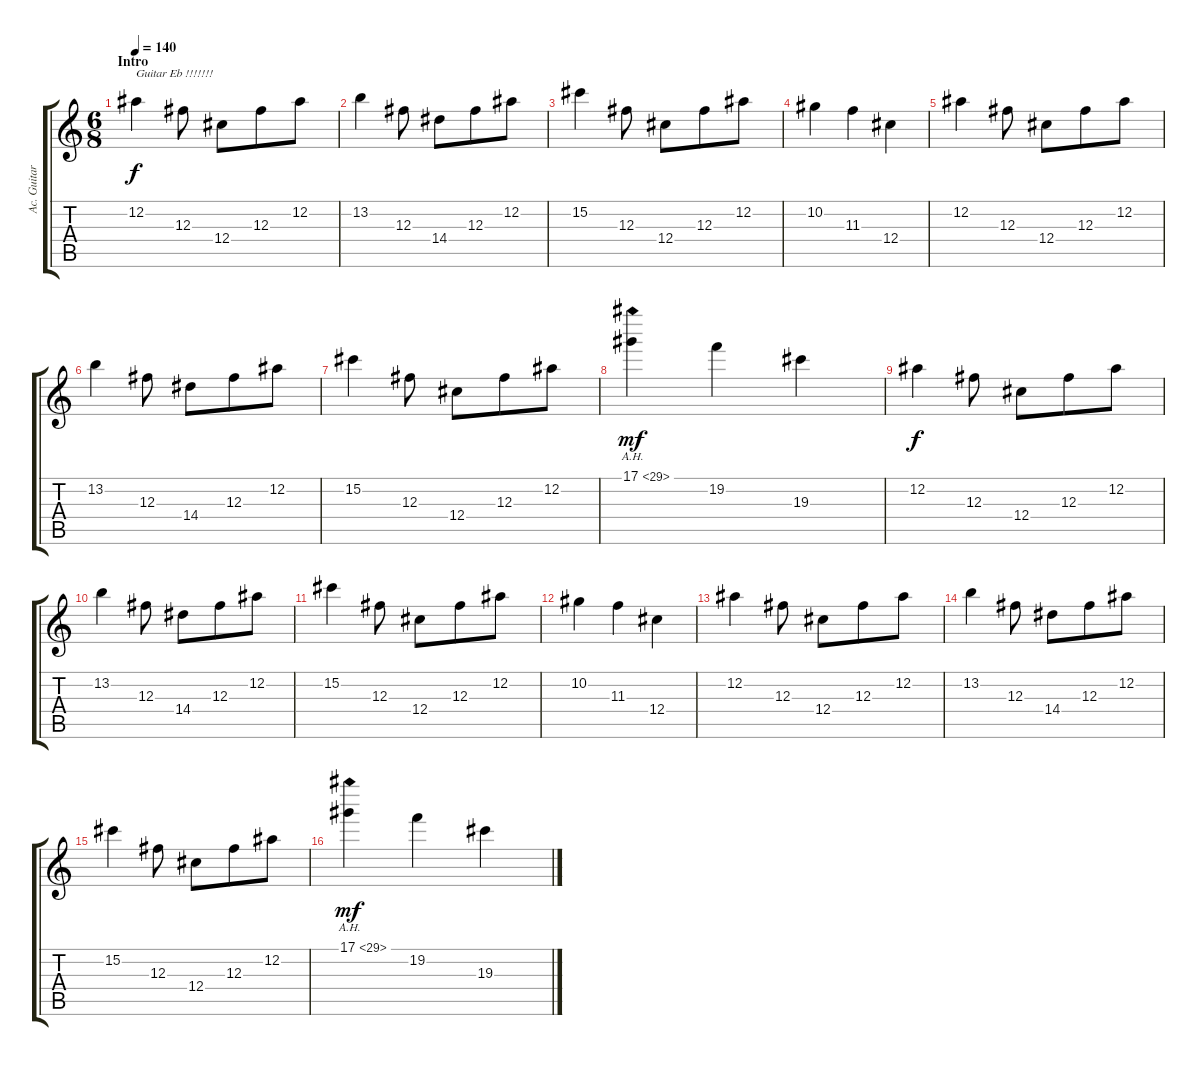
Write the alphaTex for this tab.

\track ("Ac. Guitar (melody)" "Ac. Guitar") {instrument acousticguitarsteel}
\staff {score tabs}
\tuning (Eb4 Bb3 Gb3 Db3 Ab2 Eb2) {hide}
\ts (6 8)
\section ("" "Intro")
\tempo 140
\clef g2
\ks c
12.2.4{txt "Guitar Eb !!!!!!!" dy f instrument acousticguitarsteel} 12.3.8 12.4.8 12.3.8 12.2.8 |
13.2.4 12.3.8 14.4.8 12.3.8 12.2.8 |
15.2.4 12.3.8 12.4.8 12.3.8 12.2.8 |
10.2.4 11.3.4 12.4.4 |
12.2.4 12.3.8 12.4.8 12.3.8 12.2.8 |
13.2.4 12.3.8 14.4.8 12.3.8 12.2.8 |
15.2.4 12.3.8 12.4.8 12.3.8 12.2.8 |
17.1{ah 12}.4{dy mf} 19.2.4 19.3.4 |
12.2.4{dy f} 12.3.8 12.4.8 12.3.8 12.2.8 |
13.2.4 12.3.8 14.4.8 12.3.8 12.2.8 |
15.2.4 12.3.8 12.4.8 12.3.8 12.2.8 |
10.2.4 11.3.4 12.4.4 |
12.2.4 12.3.8 12.4.8 12.3.8 12.2.8 |
13.2.4 12.3.8 14.4.8 12.3.8 12.2.8 |
15.2.4 12.3.8 12.4.8 12.3.8 12.2.8 |
17.1{ah 12}.4{dy mf} 19.2.4 19.3.4
